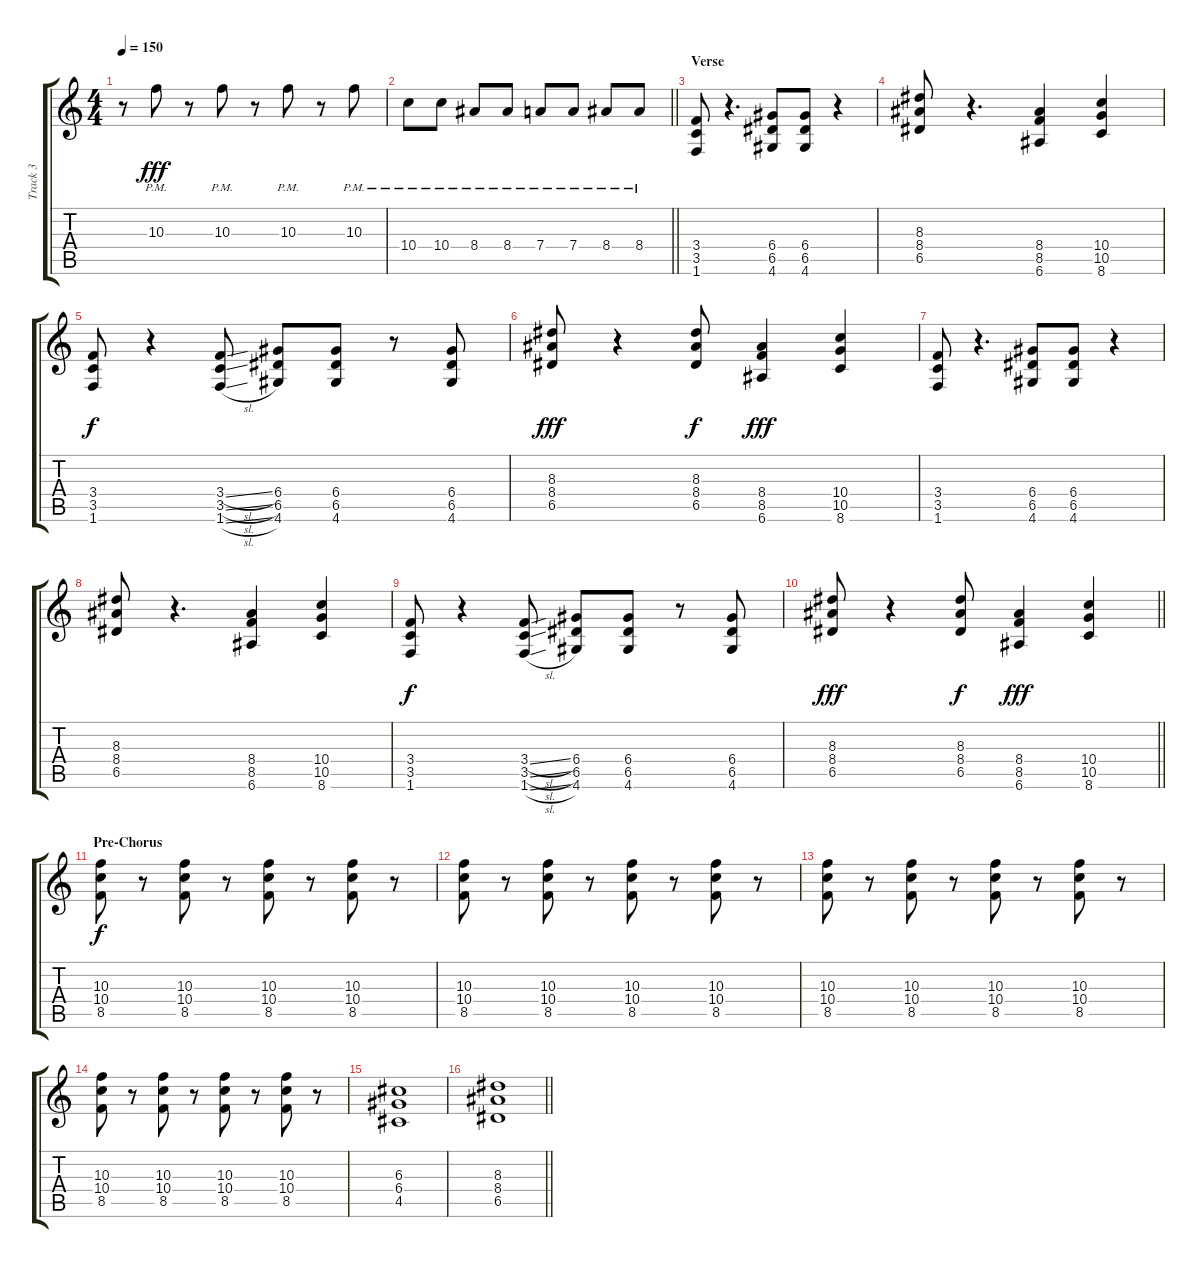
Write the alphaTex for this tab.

\track ("Track 3" "Track 3") {instrument distortionguitar}
\staff {score tabs}
\tuning (E4 B3 G3 D3 A2 E2) {hide}
\ts (4 4)
\tempo 150
\clef g2
\ks c
r.8{dy fff} 10.3{pm}.8 r.8 10.3{pm}.8 r.8 10.3{pm}.8 r.8 10.3{pm}.8 |
\barLineRight lightlight
10.4{pm}.8 10.4{pm}.8 8.4{pm}.8 8.4{pm}.8 7.4{pm}.8 7.4{pm}.8 8.4{pm}.8 8.4{pm}.8 |
\section ("" "Verse")
(3.4 3.5 1.6).8{instrument distortionguitar} r.4{d} (6.4 6.5 4.6).8 (6.4 6.5 4.6).8 r.4 |
(8.3 8.4 6.5).8 r.4{d} (8.4 8.5 6.6).4 (10.4 10.5 8.6).4 |
(3.4 3.5 1.6).8{dy f} r.4 (3.4{sl} 3.5{sl} 1.6{sl}).8 (6.4 6.5 4.6).8 (6.4 6.5 4.6).8 r.8 (6.4 6.5 4.6).8 |
(8.3 8.4 6.5).8{dy fff} r.4 (8.3 8.4 6.5).8{dy f} (8.4 8.5 6.6).4{dy fff} (10.4 10.5 8.6).4 |
(3.4 3.5 1.6).8 r.4{d} (6.4 6.5 4.6).8 (6.4 6.5 4.6).8 r.4 |
(8.3 8.4 6.5).8 r.4{d} (8.4 8.5 6.6).4 (10.4 10.5 8.6).4 |
(3.4 3.5 1.6).8{dy f} r.4 (3.4{sl} 3.5{sl} 1.6{sl}).8 (6.4 6.5 4.6).8 (6.4 6.5 4.6).8 r.8 (6.4 6.5 4.6).8 |
\barLineRight lightlight
(8.3 8.4 6.5).8{dy fff} r.4 (8.3 8.4 6.5).8{dy f} (8.4 8.5 6.6).4{dy fff} (10.4 10.5 8.6).4 |
\section ("" "Pre-Chorus")
(10.3 10.4 8.5).8{dy f} r.8 (10.3 10.4 8.5).8 r.8 (10.3 10.4 8.5).8 r.8 (10.3 10.4 8.5).8 r.8 |
(10.3 10.4 8.5).8 r.8 (10.3 10.4 8.5).8 r.8 (10.3 10.4 8.5).8 r.8 (10.3 10.4 8.5).8 r.8 |
(10.3 10.4 8.5).8 r.8 (10.3 10.4 8.5).8 r.8 (10.3 10.4 8.5).8 r.8 (10.3 10.4 8.5).8 r.8 |
(10.3 10.4 8.5).8 r.8 (10.3 10.4 8.5).8 r.8 (10.3 10.4 8.5).8 r.8 (10.3 10.4 8.5).8 r.8 |
(6.3 6.4 4.5).1 |
\barLineRight lightlight
(8.3 8.4 6.5).1
